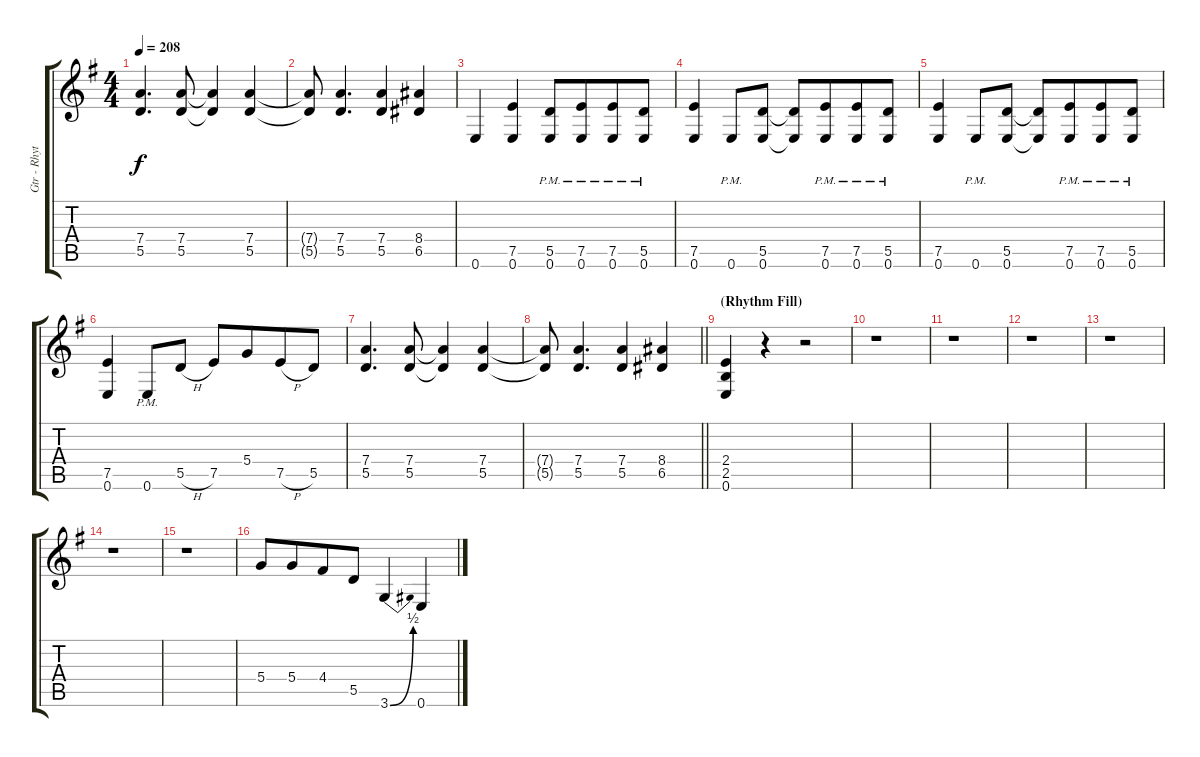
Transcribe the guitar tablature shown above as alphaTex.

\track ("Gtr - Rhythm 2" "Gtr - Rhyt") {instrument overdrivenguitar}
\staff {score tabs}
\tuning (E4 B3 G3 D3 A2 E2) {hide}
\ts (4 4)
\tempo 208
\clef g2
\ks eminor
(7.4 5.5).4{d dy f} (7.4 5.5).8 (7.4{t} 5.5{t}).4 (7.4 5.5).4 |
(7.4{t} 5.5{t}).8 (7.4 5.5).4{d} (7.4 5.5).4 (8.4 6.5).4 |
0.6.4 (7.5 0.6).4 (5.5{pm} 0.6{pm}).8 (7.5{pm} 0.6{pm}).8{beam merge} (7.5{pm} 0.6{pm}).8 (5.5{pm} 0.6{pm}).8 |
(7.5 0.6).4 0.6{pm}.8 (5.5 0.6).8 (5.5{t} 0.6{t}).8 (7.5{pm} 0.6{pm}).8{beam merge} (7.5{pm} 0.6{pm}).8 (5.5{pm} 0.6{pm}).8 |
(7.5 0.6).4 0.6{pm}.8 (5.5 0.6).8 (5.5{t} 0.6{t}).8 (7.5{pm} 0.6{pm}).8{beam merge} (7.5{pm} 0.6{pm}).8 (5.5{pm} 0.6{pm}).8 |
(7.5 0.6).4 0.6{pm}.8 5.5{h}.8 7.5.8 5.4.8{beam merge} 7.5{h}.8 5.5.8 |
(7.4 5.5).4{d} (7.4 5.5).8 (7.4{t} 5.5{t}).4 (7.4 5.5).4 |
\barLineRight lightlight
(7.4{t} 5.5{t}).8 (7.4 5.5).4{d} (7.4 5.5).4 (8.4 6.5).4 |
\section ("" "(Rhythm Fill)")
(2.4 2.5 0.6).4 r.4 r.2 |
r.1 |
r.1 |
r.1 |
r.1 |
r.1 |
r.1 |
5.4.8 5.4.8{beam merge} 4.4.8 5.5.8 3.6{be (bend 0 0 60 2)}.4 0.6.4
